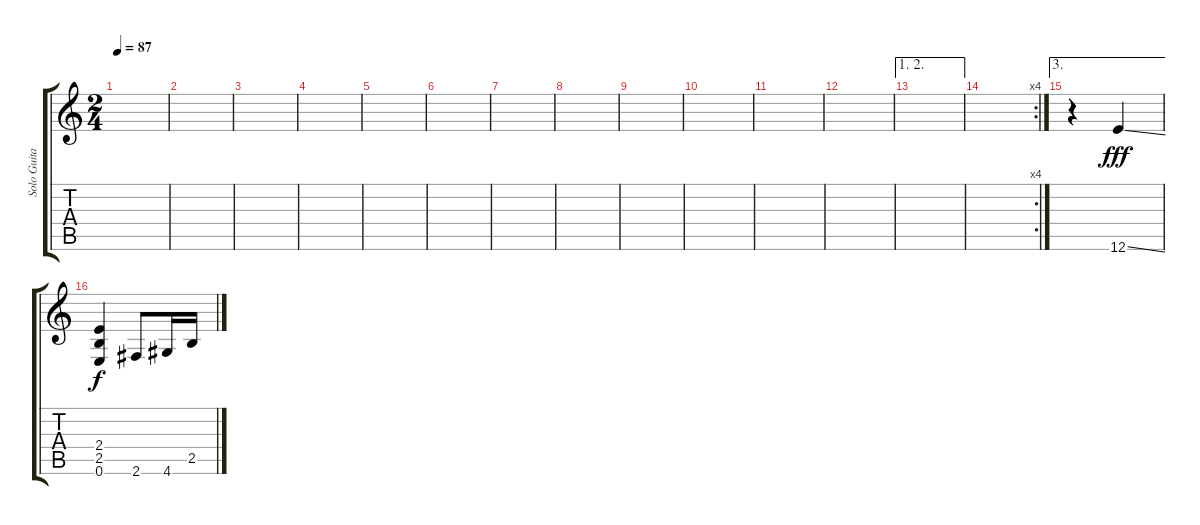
\track ("Solo Guitar" "Solo Guita") {instrument overdrivenguitar}
\staff {score tabs}
\tuning (E4 B3 G3 D3 A2 E2) {hide}
\ts (2 4)
\tempo 87
\clef g2
\ks c
|
|
|
|
|
|
|
|
|
|
|
|
\ae (1 2)
|
\rc 4
|
\ae 3
r.4 12.6{ss}.4{dy fff} |
(2.4 2.5 0.6).4{dy f} 2.6.8 4.6.16 2.5.16
